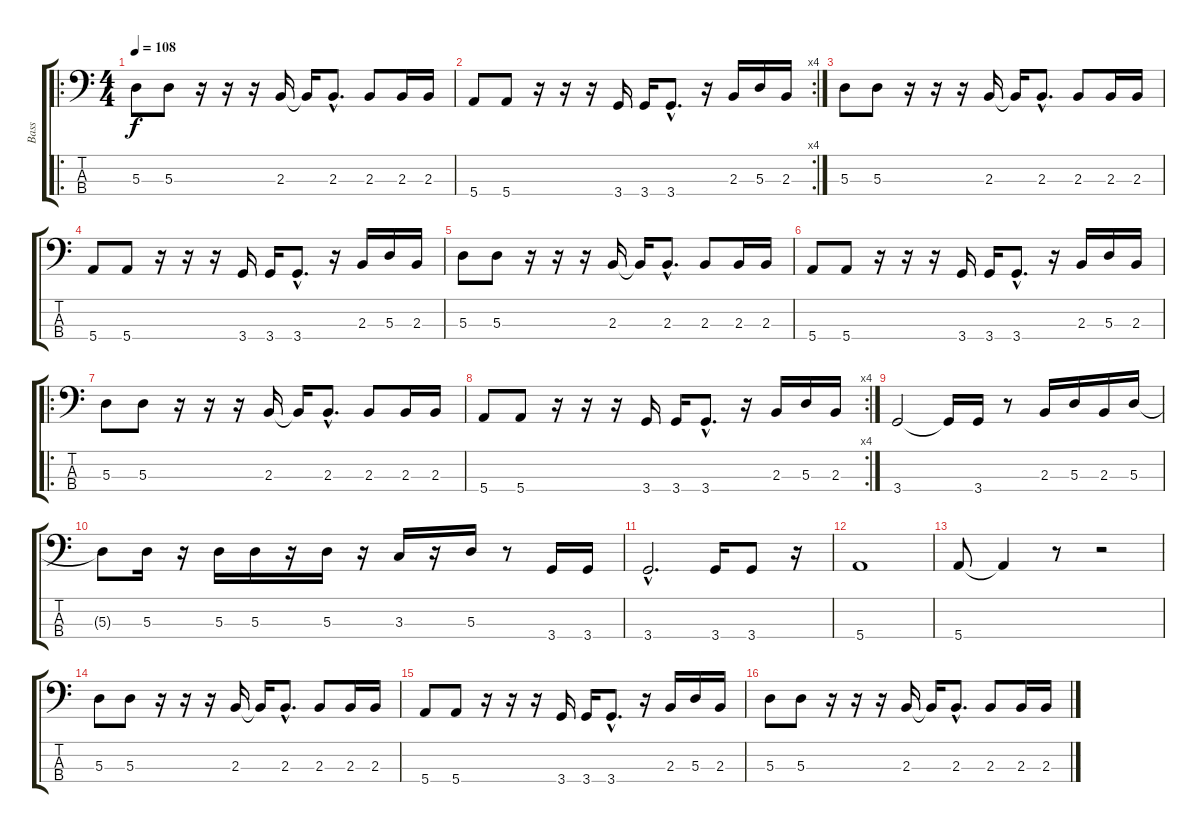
\track ("Bass" "Bass") {instrument electricbasspick}
\staff {score tabs}
\tuning (G2 D2 A1 E1) {hide}
\ro
\ts (4 4)
\tempo 108
\clef f4
\ks c
5.3.8{dy f instrument electricbasspick} 5.3.8 r.16 r.16 r.16 2.3.16 2.3{t}.16 2.3{hac}.8{d} 2.3.8 2.3.16 2.3.16 |
\rc 4
5.4.8 5.4.8 r.16 r.16 r.16 3.4.16 3.4.16 3.4{hac}.8{d} r.16 2.3.16 5.3.16 2.3.16 |
5.3.8 5.3.8 r.16 r.16 r.16 2.3.16 2.3{t}.16 2.3{hac}.8{d} 2.3.8 2.3.16 2.3.16 |
5.4.8 5.4.8 r.16 r.16 r.16 3.4.16 3.4.16 3.4{hac}.8{d} r.16 2.3.16 5.3.16 2.3.16 |
5.3.8 5.3.8 r.16 r.16 r.16 2.3.16 2.3{t}.16 2.3{hac}.8{d} 2.3.8 2.3.16 2.3.16 |
5.4.8 5.4.8 r.16 r.16 r.16 3.4.16 3.4.16 3.4{hac}.8{d} r.16 2.3.16 5.3.16 2.3.16 |
\ro
5.3.8 5.3.8 r.16 r.16 r.16 2.3.16 2.3{t}.16 2.3{hac}.8{d} 2.3.8 2.3.16 2.3.16 |
\rc 4
5.4.8 5.4.8 r.16 r.16 r.16 3.4.16 3.4.16 3.4{hac}.8{d} r.16 2.3.16 5.3.16 2.3.16 |
3.4.2 3.4{t}.16 3.4.16 r.8 2.3.16 5.3.16 2.3.16 5.3.16 |
5.3{t}.8 5.3.16 r.16 5.3.16 5.3.16 r.16 5.3.16 r.16 3.3.16 r.16 5.3.16 r.8 3.4.16 3.4.16 |
3.4{hac}.2{d} 3.4.16 3.4.8 r.16 |
5.4.1 |
5.4.8 5.4{t}.4 r.8 r.2 |
5.3.8 5.3.8 r.16 r.16 r.16 2.3.16 2.3{t}.16 2.3{hac}.8{d} 2.3.8 2.3.16 2.3.16 |
5.4.8 5.4.8 r.16 r.16 r.16 3.4.16 3.4.16 3.4{hac}.8{d} r.16 2.3.16 5.3.16 2.3.16 |
5.3.8 5.3.8 r.16 r.16 r.16 2.3.16 2.3{t}.16 2.3{hac}.8{d} 2.3.8 2.3.16 2.3.16
